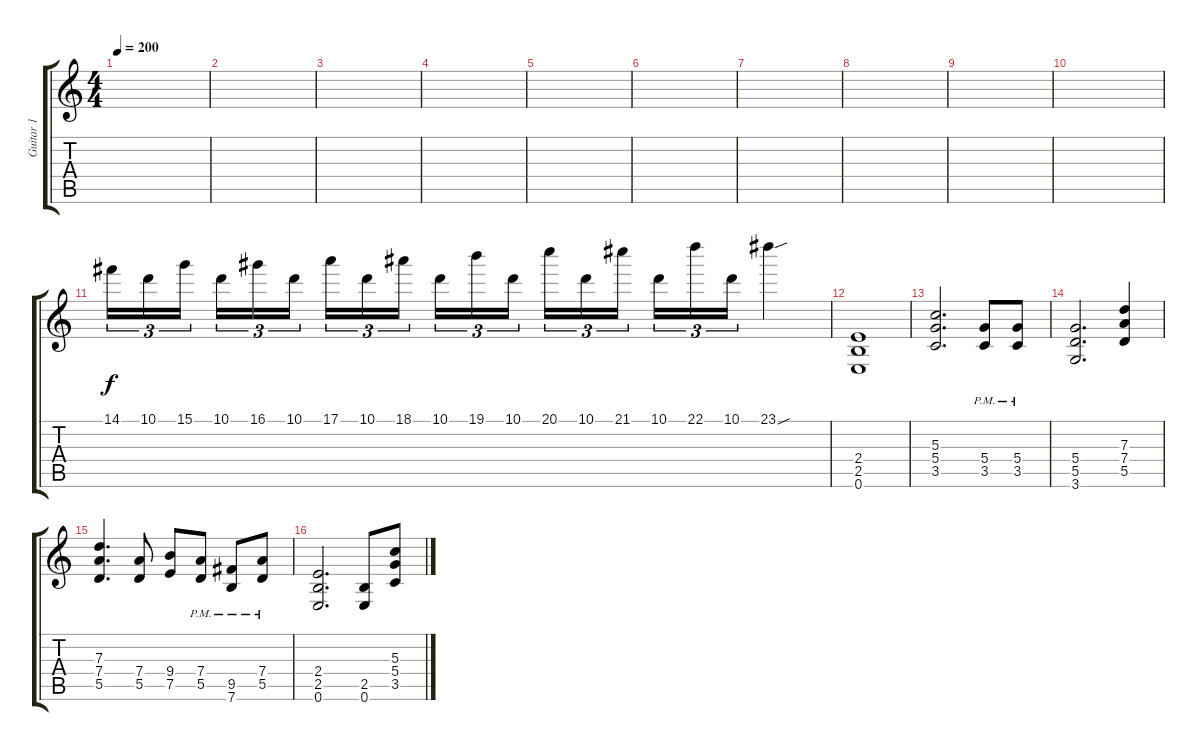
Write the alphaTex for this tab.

\track ("Guitar 1" "Guitar 1") {instrument overdrivenguitar}
\staff {score tabs}
\tuning (E4 B3 G3 D3 A2 E2) {hide}
\ts (4 4)
\tempo 200
\clef g2
\ks c
|
|
|
|
|
|
|
|
|
|
14.1.16{tu (3 2)} 10.1.16{tu (3 2)} 15.1.16{tu (3 2) beam splitsecondary} 10.1.16{tu (3 2)} 16.1.16{tu (3 2)} 10.1.16{tu (3 2)} 17.1.16{tu (3 2)} 10.1.16{tu (3 2)} 18.1.16{tu (3 2) beam splitsecondary} 10.1.16{tu (3 2)} 19.1.16{tu (3 2)} 10.1.16{tu (3 2)} 20.1.16{tu (3 2)} 10.1.16{tu (3 2)} 21.1.16{tu (3 2) beam splitsecondary} 10.1.16{tu (3 2)} 22.1.16{tu (3 2)} 10.1.16{tu (3 2)} 23.1{sou}.4 |
(2.4 2.5 0.6).1 |
(5.3 5.4 3.5).2{d} (5.4{pm} 3.5{pm}).8 (5.4{pm} 3.5{pm}).8 |
(5.4 5.5 3.6).2{d} (7.3 7.4 5.5).4 |
(7.3 7.4 5.5).4{d} (7.4 5.5).8 (9.4 7.5).8 (7.4{pm} 5.5{pm}).8 (9.5{pm} 7.6{pm}).8 (7.4{pm} 5.5{pm}).8 |
(2.4 2.5 0.6).2{d} (2.5 0.6).8 (5.3 5.4 3.5).8
